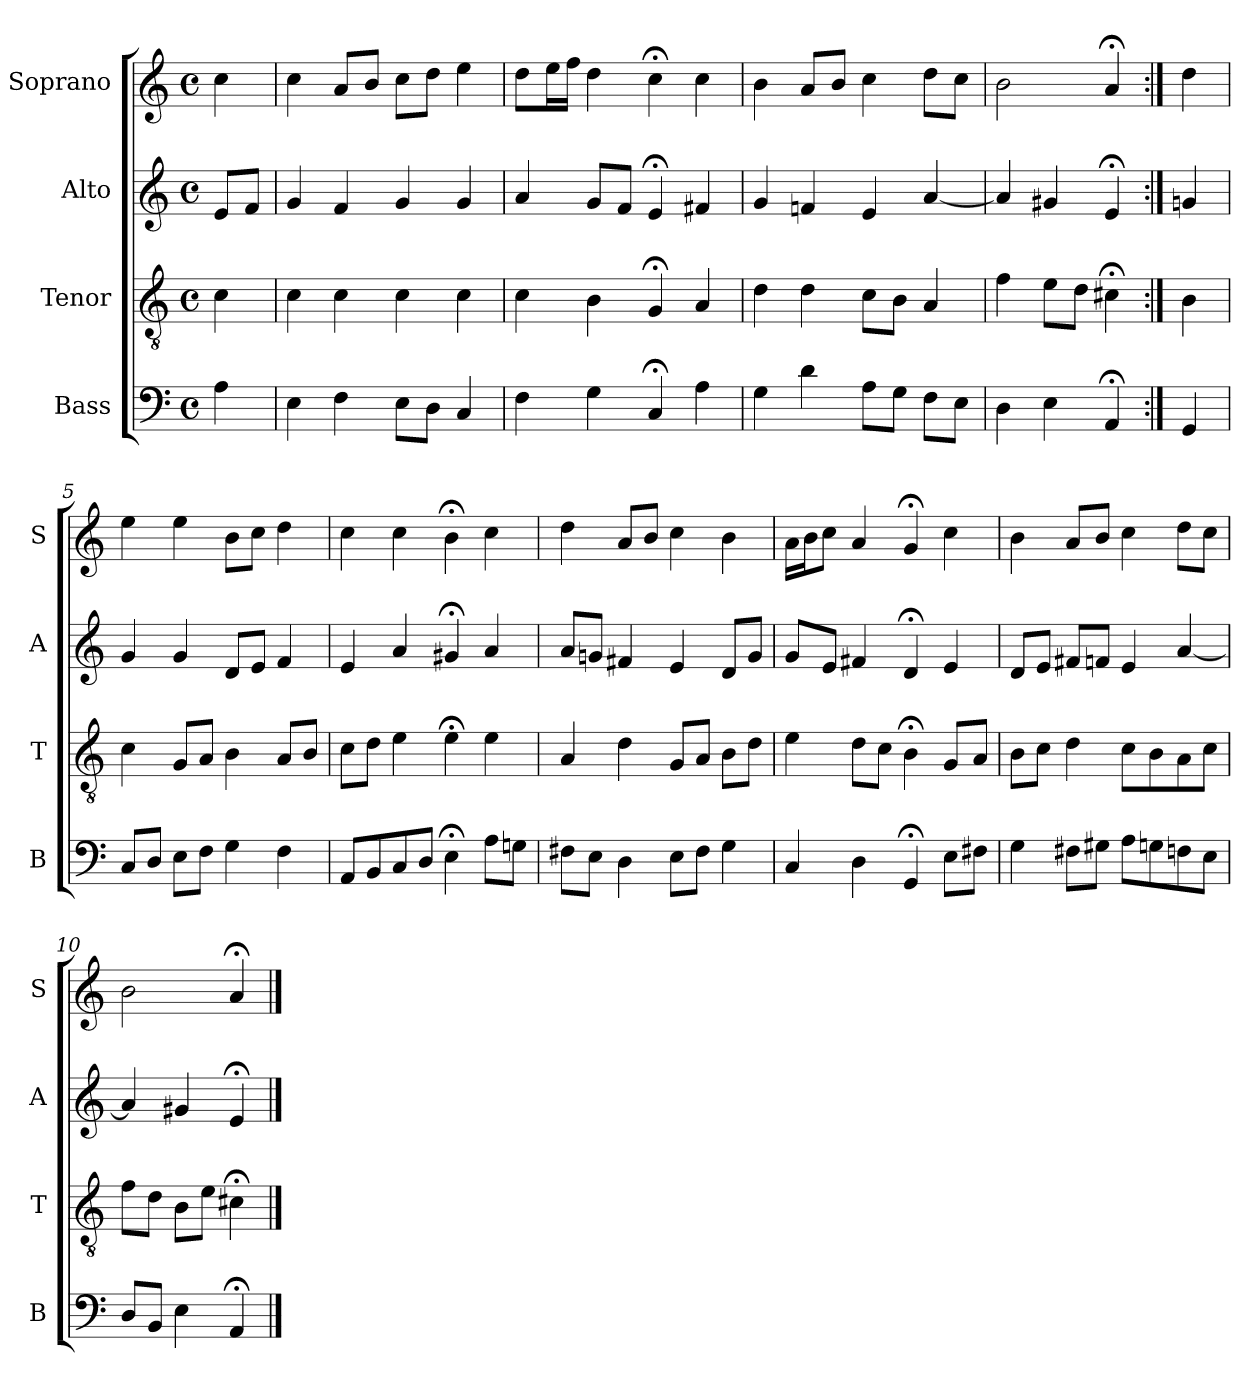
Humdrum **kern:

**kern	**kern	**kern	**kern
*part4	*part3	*part2	*part1
*staff4	*staff3	*staff2	*staff1
*I"Bass	*I"Tenor	*I"Alto	*I"Soprano
*I'B	*I'T	*I'A	*I'S
*clefF4	*clefGv2	*clefG2	*clefG2
*k[]	*k[]	*k[]	*k[]
*a:	*a:	*a:	*a:
*M4/4	*M4/4	*M4/4	*M4/4
*met(c)	*met(c)	*met(c)	*met(c)
*MM100	*MM100	*MM100	*MM100
=	=	=	=
4A	4c	8eL	4cc
.	.	8fJ	.
=1	=1	=1	=1
4E	4c	4g	4cc
4F	4c	4f	8aL
.	.	.	8bJ
8EL	4c	4g	8ccL
8DJ	.	.	8ddJ
4C	4c	4g	4ee
=2	=2	=2	=2
4F	4c	4a	8ddL
.	.	.	16eeL
.	.	.	16ffJJ
4G	4B	8gL	4dd
.	.	8fJ	.
4C;<	4G;<	4e;<	4cc;<
4A	4A	4f#X	4cc
=3	=3	=3	=3
4G	4d	4g	4b
4d	4d	4fn	8aL
.	.	.	8bJ
8AL	8cL	4e	4cc
8GJ	8BJ	.	.
8FL	4A	[4a	8ddL
8EJ	.	.	8ccJ
=4	=4	=4	=4
4D	4f	4a]	2b
4E	8eL	4g#X	.
.	8dJ	.	.
4AA;<	4c#X;<	4e;<i	4a;<i
=:|!	=:|!	=:|!	=:|!
4GG	4B	4gni	4ddi
=5	=5	=5	=5
8CL	4c	4g	4ee
8DJ	.	.	.
8EL	8GL	4g	4ee
8FJ	8AJ	.	.
4G	4B	8dL	8bL
.	.	8eJ	8ccJ
4F	8AL	4f	4dd
.	8BJ	.	.
=6	=6	=6	=6
8AAL	8cL	4e	4cc
8BB	8dJ	.	.
8C	4e	4a	4cc
8DJ	.	.	.
4E;<	4e;<	4g#X;<	4b;<
8AL	4e	4a	4cc
8GnJ	.	.	.
=7	=7	=7	=7
8F#XL	4A	8aL	4dd
8EJ	.	8gnJ	.
4D	4d	4f#X	8aL
.	.	.	8bJ
8EL	8GL	4e	4cc
8F#J	8AJ	.	.
4G	8BL	8dL	4b
.	8dJ	8gJ	.
=8	=8	=8	=8
4C	4e	8gL	16aLL
.	.	.	16bJ
.	.	8eJ	8ccJ
4D	8dL	4f#X	4a
.	8cJ	.	.
4GG;<	4B;<	4d;<	4g;<
8EL	8GL	4e	4cc
8F#XJ	8AJ	.	.
=9	=9	=9	=9
4G	8BL	8dL	4b
.	8cJ	8eJ	.
8F#XL	4d	8f#XL	8aL
8G#XJ	.	8fnJ	8bJ
8AL	8cL	4e	4cc
8Gn	8B	.	.
8Fn	8A	[4a	8ddL
8EJ	8cJ	.	8ccJ
=10	=10	=10	=10
8DL	8fL	4a]	2b
8BBJ	8dJ	.	.
4E	8BL	4g#X	.
.	8eJ	.	.
4AA;<	4c#X;<	4e;<	4a;<
==	==	==	==
*-	*-	*-	*-
